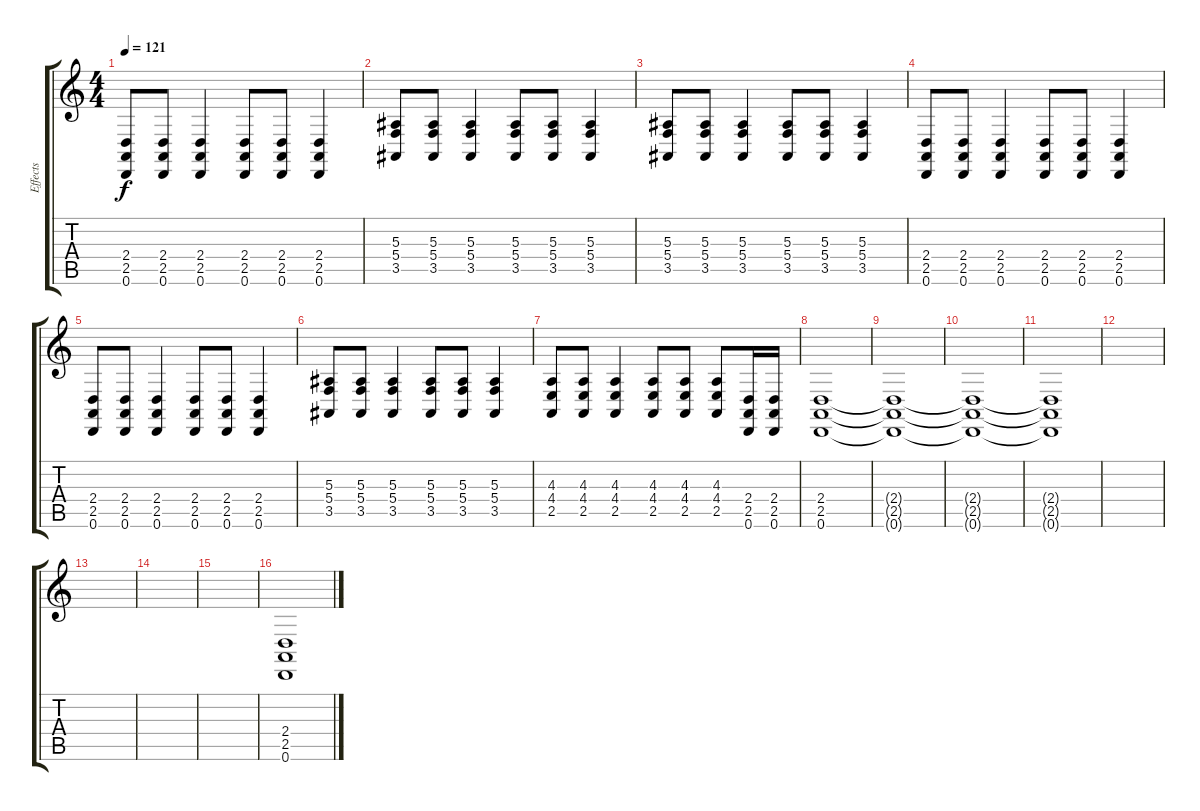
\track ("Effects" "Effects") {instrument drawbarorgan}
\staff {score tabs}
\tuning (D4 A3 F3 C3 G2 D2) {hide}
\ts (4 4)
\tempo 121
\clef g2
\ks c
(2.4 2.5 0.6).8{dy f} (2.4 2.5 0.6).8 (2.4 2.5 0.6).4 (2.4 2.5 0.6).8 (2.4 2.5 0.6).8 (2.4 2.5 0.6).4 |
(5.3 5.4 3.5).8 (5.3 5.4 3.5).8 (5.3 5.4 3.5).4 (5.3 5.4 3.5).8 (5.3 5.4 3.5).8 (5.3 5.4 3.5).4 |
(5.3 5.4 3.5).8 (5.3 5.4 3.5).8 (5.3 5.4 3.5).4 (5.3 5.4 3.5).8 (5.3 5.4 3.5).8 (5.3 5.4 3.5).4 |
(2.4 2.5 0.6).8 (2.4 2.5 0.6).8 (2.4 2.5 0.6).4 (2.4 2.5 0.6).8 (2.4 2.5 0.6).8 (2.4 2.5 0.6).4 |
(2.4 2.5 0.6).8 (2.4 2.5 0.6).8 (2.4 2.5 0.6).4 (2.4 2.5 0.6).8 (2.4 2.5 0.6).8 (2.4 2.5 0.6).4 |
(5.3 5.4 3.5).8 (5.3 5.4 3.5).8 (5.3 5.4 3.5).4 (5.3 5.4 3.5).8 (5.3 5.4 3.5).8 (5.3 5.4 3.5).4 |
(4.3 4.4 2.5).8 (4.3 4.4 2.5).8 (4.3 4.4 2.5).4 (4.3 4.4 2.5).8 (4.3 4.4 2.5).8 (4.3 4.4 2.5).8 (2.4 2.5 0.6).16 (2.4 2.5 0.6).16 |
(2.4 2.5 0.6).1{volume 0} |
(2.4{t} 2.5{t} 0.6{t}).1 |
(2.4{t} 2.5{t} 0.6{t}).1 |
(2.4{t} 2.5{t} 0.6{t}).1 |
|
|
|
|
(2.4 2.5 0.6).1{volume 14 instrument gunshot}
